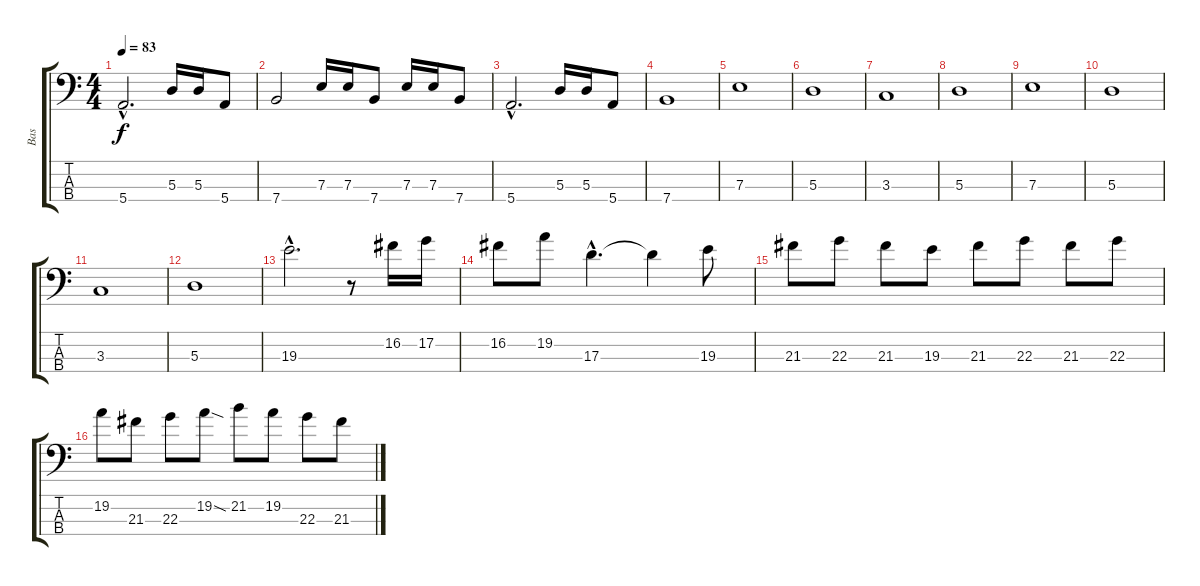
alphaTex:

\track ("Bas" "Bas") {instrument electricbassfinger}
\staff {score tabs}
\tuning (G2 D2 A1 E1) {hide}
\ts (4 4)
\tempo 83
\clef f4
\ks c
5.4{hac}.2{d dy f} 5.3.16 5.3.16 5.4.8 |
7.4.2 7.3.16 7.3.16 7.4.8 7.3.16 7.3.16 7.4.8 |
5.4{hac}.2{d} 5.3.16 5.3.16 5.4.8 |
7.4.1 |
7.3.1 |
5.3.1 |
3.3.1 |
5.3.1 |
7.3.1 |
5.3.1 |
3.3.1 |
5.3.1 |
19.3{hac}.2{d} r.8 16.2.16 17.2.16 |
16.2.8 19.2.8 17.3{hac}.4{d} 17.3{t}.4 19.3.8 |
21.3.8 22.3.8 21.3.8 19.3.8 21.3.8 22.3.8 21.3.8 22.3.8 |
19.2.8 21.3.8 22.3.8 19.2{sod}.8 21.2.8 19.2.8 22.3.8 21.3.8
